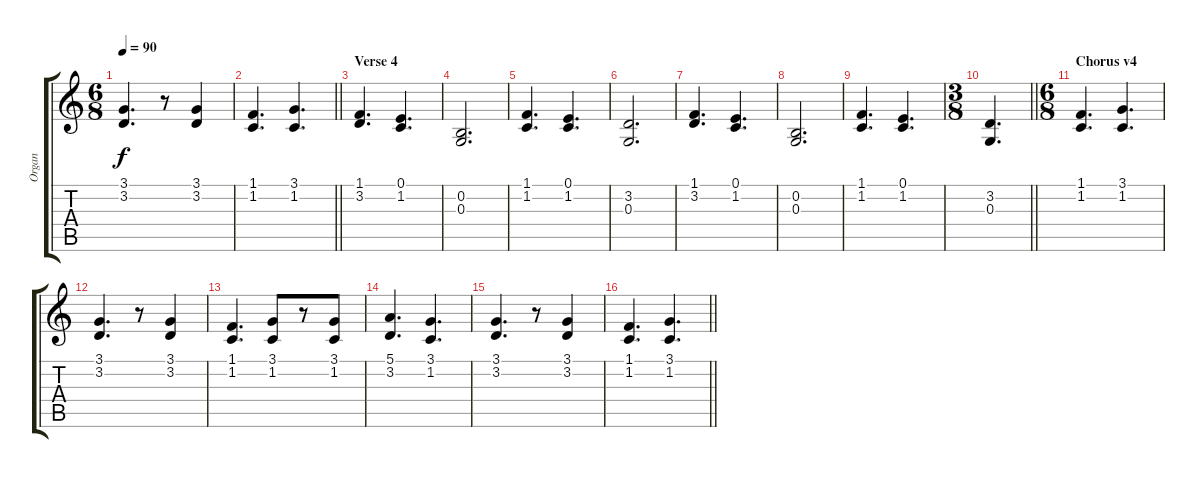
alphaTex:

\track ("Organ" "Organ") {instrument drawbarorgan}
\staff {score tabs}
\tuning (E4 B3 G3 D3 A2 E2) {hide}
\ts (6 8)
\tempo 90
\clef g2
\ks c
(3.1 3.2).4{d dy f} r.8 (3.1 3.2).4 |
\barLineRight lightlight
(1.1 1.2).4{d} (3.1 1.2).4{d} |
\section ("" "Verse 4")
(1.1 3.2).4{d} (0.1 1.2).4{d} |
(0.2 0.3).2{d} |
(1.1 1.2).4{d} (0.1 1.2).4{d} |
(3.2 0.3).2{d} |
(1.1 3.2).4{d} (0.1 1.2).4{d} |
(0.2 0.3).2{d} |
(1.1 1.2).4{d} (0.1 1.2).4{d} |
\ts (3 8)
\barLineRight lightlight
(3.2 0.3).4{d} |
\ts (6 8)
\section ("" "Chorus v4")
(1.1 1.2).4{d} (3.1 1.2).4{d} |
(3.1 3.2).4{d} r.8 (3.1 3.2).4 |
(1.1 1.2).4{d} (3.1 1.2).8 r.8 (3.1 1.2).8 |
(5.1 3.2).4{d} (3.1 1.2).4{d} |
(3.1 3.2).4{d} r.8 (3.1 3.2).4 |
\barLineRight lightlight
(1.1 1.2).4{d} (3.1 1.2).4{d}
